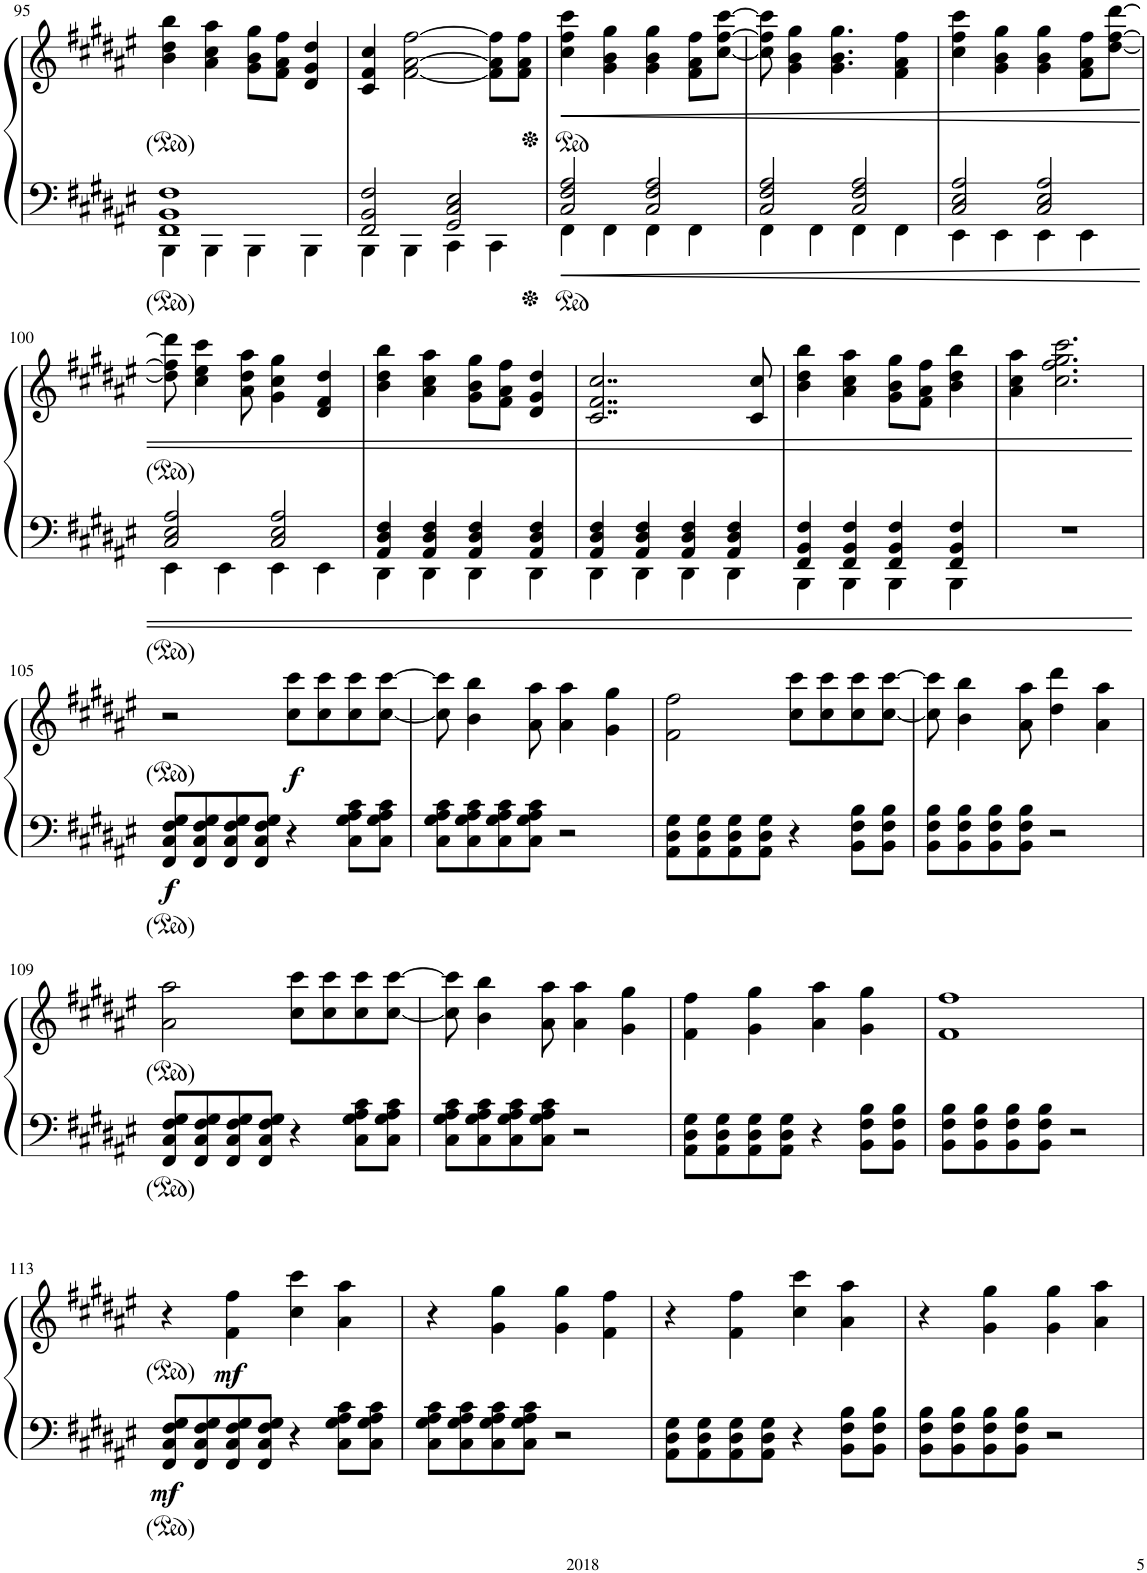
**kern	**kern	**dynam
*part1	*part1	*part1
*staff2	*staff1	*staff1/2
*I"Piano	*	*
*I'Pno.	*	*
!!LO:PB:g=z
*clefF4	*clefG2	*
*k[f#c#g#d#a#e#]	*k[f#c#g#d#a#e#]	*
*M4/4	*M4/4	*
=95	=95	=95
*^	*	*
1FF# 1BB 1F#	4BBB\	4b\ 4dd#\ 4bb\	.
.	4BBB\	4a#\ 4cc#\ 4aa#\	.
.	4BBB\	8g#\ 8b\ 8gg#\L	.
.	.	8f#\ 8a#\ 8ff#\J	.
.	4BBB\	4d#/ 4g#/ 4dd#/	.
=96	=96	=96	=96
2FF#/ 2BB/ 2F#/	4BBB\	4c#/ 4f#/ 4cc#/	.
.	4BBB\	[2f#\ [2a#\ [2ff#\	.
2GG#/ 2C#/ 2E#/	4CC#\	.	.
.	4CC#\	8f#\] 8a#\] 8ff#\]L	.
.	.	8f#\ 8a#\ 8ff#\J	.
=97	=97	=97	=97
2C#/ 2F#/ 2A#/	4FF#\	4cc#\ 4ff#\ 4ccc#\	.
!	!	!	!LO:HP:b
.	4FF#\	4g#\ 4b\ 4gg#\	<
2C#/ 2F#/ 2A#/	4FF#\	4g#\ 4b\ 4gg#\	.
.	4FF#\	8f#\ 8a#\ 8ff#\L	.
.	.	[8cc#\ [8ff#\ [8ccc#\J	.
=98	=98	=98	=98
2C#/ 2F#/ 2A#/	4FF#\	8cc#\] 8ff#\] 8ccc#\]	.
.	.	4g#\ 4b\ 4gg#\	.
.	4FF#\	.	.
.	.	4.g#\ 4.b\ 4.gg#\	.
2C#/ 2F#/ 2A#/	4FF#\	.	.
.	4FF#\	4f#\ 4a#\ 4ff#\	.
=99	=99	=99	=99
2C#/ 2E#/ 2A#/	4EE#\	4cc#\ 4ff#\ 4ccc#\	.
.	4EE#\	4g#\ 4b\ 4gg#\	.
2C#/ 2E#/ 2A#/	4EE#\	4g#\ 4b\ 4gg#\	.
.	4EE#\	8f#\ 8a#\ 8ff#\L	.
.	.	[8dd#\ [8ff#\ [8ddd#\J	.
!!LO:LB:g=z
=100	=100	=100	=100
2C#/ 2E#/ 2A#/	4EE#\	8dd#\] 8ff#\] 8ddd#\]	.
.	.	4cc#\ 4ee#\ 4ccc#\	.
.	4EE#\	.	.
.	.	8a#\ 8dd#\ 8aa#\	.
2C#/ 2E#/ 2A#/	4EE#\	4g#\ 4cc#\ 4gg#\	.
.	4EE#\	4d#/ 4f#/ 4dd#/	.
=101	=101	=101	=101
4AA#/ 4D#/ 4F#/	4DD#\	4b\ 4dd#\ 4bb\	.
4AA#/ 4D#/ 4F#/	4DD#\	4a#\ 4cc#\ 4aa#\	.
4AA#/ 4D#/ 4F#/	4DD#\	8g#\ 8b\ 8gg#\L	.
.	.	8f#\ 8a#\ 8ff#\J	.
4AA#/ 4D#/ 4F#/	4DD#\	4d#/ 4g#/ 4dd#/	.
=102	=102	=102	=102
4AA#/ 4D#/ 4F#/	4DD#\	2..c#/ 2..f#/ 2..cc#/	.
4AA#/ 4D#/ 4F#/	4DD#\	.	.
4AA#/ 4D#/ 4F#/	4DD#\	.	.
4AA#/ 4D#/ 4F#/	4DD#\	.	.
.	.	8c#/ 8cc#/	.
=103	=103	=103	=103
4FF#/ 4BB/ 4F#/	4BBB\	4b\ 4dd#\ 4bb\	.
4FF#/ 4BB/ 4F#/	4BBB\	4a#\ 4cc#\ 4aa#\	.
4FF#/ 4BB/ 4F#/	4BBB\	8g#\ 8b\ 8gg#\L	.
.	.	8f#\ 8a#\ 8ff#\J	.
4FF#/ 4BB/ 4F#/	4BBB\	4b\ 4dd#\ 4bb\	.
*v	*v	*	*
=104	=104	=104
1r	4a#\ 4cc#\ 4aa#\	.
.	2.cc#\ 2.ff#\ 2.gg#\ 2.ccc#\	.
.	.	[
!!LO:LB:g=z
=105	=105	=105
!	!	!LO:DY:b=2
8FF#/ 8C#/ 8F#/ 8G#/L	2r	f
8FF#/ 8C#/ 8F#/ 8G#/	.	.
8FF#/ 8C#/ 8F#/ 8G#/	.	.
8FF#/ 8C#/ 8F#/ 8G#/J	.	.
!	!	!LO:DY:b
4r	8cc#\ 8ccc#\L	f
.	8cc#\ 8ccc#\	.
8C#\ 8G#\ 8A#\ 8c#\L	8cc#\ 8ccc#\	.
8C#\ 8G#\ 8A#\ 8c#\J	[8cc#\ [8ccc#\J	.
=106	=106	=106
8C#\ 8G#\ 8A#\ 8c#\L	8cc#\] 8ccc#\]	.
8C#\ 8G#\ 8A#\ 8c#\	4b\ 4bb\	.
8C#\ 8G#\ 8A#\ 8c#\	.	.
8C#\ 8G#\ 8A#\ 8c#\J	8a#\ 8aa#\	.
2r	4a#\ 4aa#\	.
.	4g#\ 4gg#\	.
=107	=107	=107
8AA#\ 8D#\ 8G#\L	2f#\ 2ff#\	.
8AA#\ 8D#\ 8G#\	.	.
8AA#\ 8D#\ 8G#\	.	.
8AA#\ 8D#\ 8G#\J	.	.
4r	8cc#\ 8ccc#\L	.
.	8cc#\ 8ccc#\	.
8BB\ 8F#\ 8B\L	8cc#\ 8ccc#\	.
8BB\ 8F#\ 8B\J	[8cc#\ [8ccc#\J	.
=108	=108	=108
8BB\ 8F#\ 8B\L	8cc#\] 8ccc#\]	.
8BB\ 8F#\ 8B\	4b\ 4bb\	.
8BB\ 8F#\ 8B\	.	.
8BB\ 8F#\ 8B\J	8a#\ 8aa#\	.
2r	4dd#\ 4ddd#\	.
.	4a#\ 4aa#\	.
!!LO:LB:g=z
=109	=109	=109
8FF#/ 8C#/ 8F#/ 8G#/L	2a#\ 2aa#\	.
8FF#/ 8C#/ 8F#/ 8G#/	.	.
8FF#/ 8C#/ 8F#/ 8G#/	.	.
8FF#/ 8C#/ 8F#/ 8G#/J	.	.
4r	8cc#\ 8ccc#\L	.
.	8cc#\ 8ccc#\	.
8C#\ 8G#\ 8A#\ 8c#\L	8cc#\ 8ccc#\	.
8C#\ 8G#\ 8A#\ 8c#\J	[8cc#\ [8ccc#\J	.
=110	=110	=110
8C#\ 8G#\ 8A#\ 8c#\L	8cc#\] 8ccc#\]	.
8C#\ 8G#\ 8A#\ 8c#\	4b\ 4bb\	.
8C#\ 8G#\ 8A#\ 8c#\	.	.
8C#\ 8G#\ 8A#\ 8c#\J	8a#\ 8aa#\	.
2r	4a#\ 4aa#\	.
.	4g#\ 4gg#\	.
=111	=111	=111
8AA#\ 8D#\ 8G#\L	4f#\ 4ff#\	.
8AA#\ 8D#\ 8G#\	.	.
8AA#\ 8D#\ 8G#\	4g#\ 4gg#\	.
8AA#\ 8D#\ 8G#\J	.	.
4r	4a#\ 4aa#\	.
8BB\ 8F#\ 8B\L	4g#\ 4gg#\	.
8BB\ 8F#\ 8B\J	.	.
=112	=112	=112
8BB\ 8F#\ 8B\L	1f# 1ff#	.
8BB\ 8F#\ 8B\	.	.
8BB\ 8F#\ 8B\	.	.
8BB\ 8F#\ 8B\J	.	.
2r	.	.
!!LO:LB:g=z
=113	=113	=113
!	!	!LO:DY:b=2
8FF#/ 8C#/ 8F#/ 8G#/L	4r	mf
8FF#/ 8C#/ 8F#/ 8G#/	.	.
!	!	!LO:DY:b
8FF#/ 8C#/ 8F#/ 8G#/	4f#\ 4ff#\	mf
8FF#/ 8C#/ 8F#/ 8G#/J	.	.
4r	4cc#\ 4ccc#\	.
8C#\ 8G#\ 8A#\ 8c#\L	4a#\ 4aa#\	.
8C#\ 8G#\ 8A#\ 8c#\J	.	.
=114	=114	=114
8C#\ 8G#\ 8A#\ 8c#\L	4r	.
8C#\ 8G#\ 8A#\ 8c#\	.	.
8C#\ 8G#\ 8A#\ 8c#\	4g#\ 4gg#\	.
8C#\ 8G#\ 8A#\ 8c#\J	.	.
2r	4g#\ 4gg#\	.
.	4f#\ 4ff#\	.
=115	=115	=115
8AA#\ 8D#\ 8G#\L	4r	.
8AA#\ 8D#\ 8G#\	.	.
8AA#\ 8D#\ 8G#\	4f#\ 4ff#\	.
8AA#\ 8D#\ 8G#\J	.	.
4r	4cc#\ 4ccc#\	.
8BB\ 8F#\ 8B\L	4a#\ 4aa#\	.
8BB\ 8F#\ 8B\J	.	.
=116	=116	=116
8BB\ 8F#\ 8B\L	4r	.
8BB\ 8F#\ 8B\	.	.
8BB\ 8F#\ 8B\	4g#\ 4gg#\	.
8BB\ 8F#\ 8B\J	.	.
2r	4g#\ 4gg#\	.
.	4a#\ 4aa#\	.
=	=	=
*-	*-	*-
